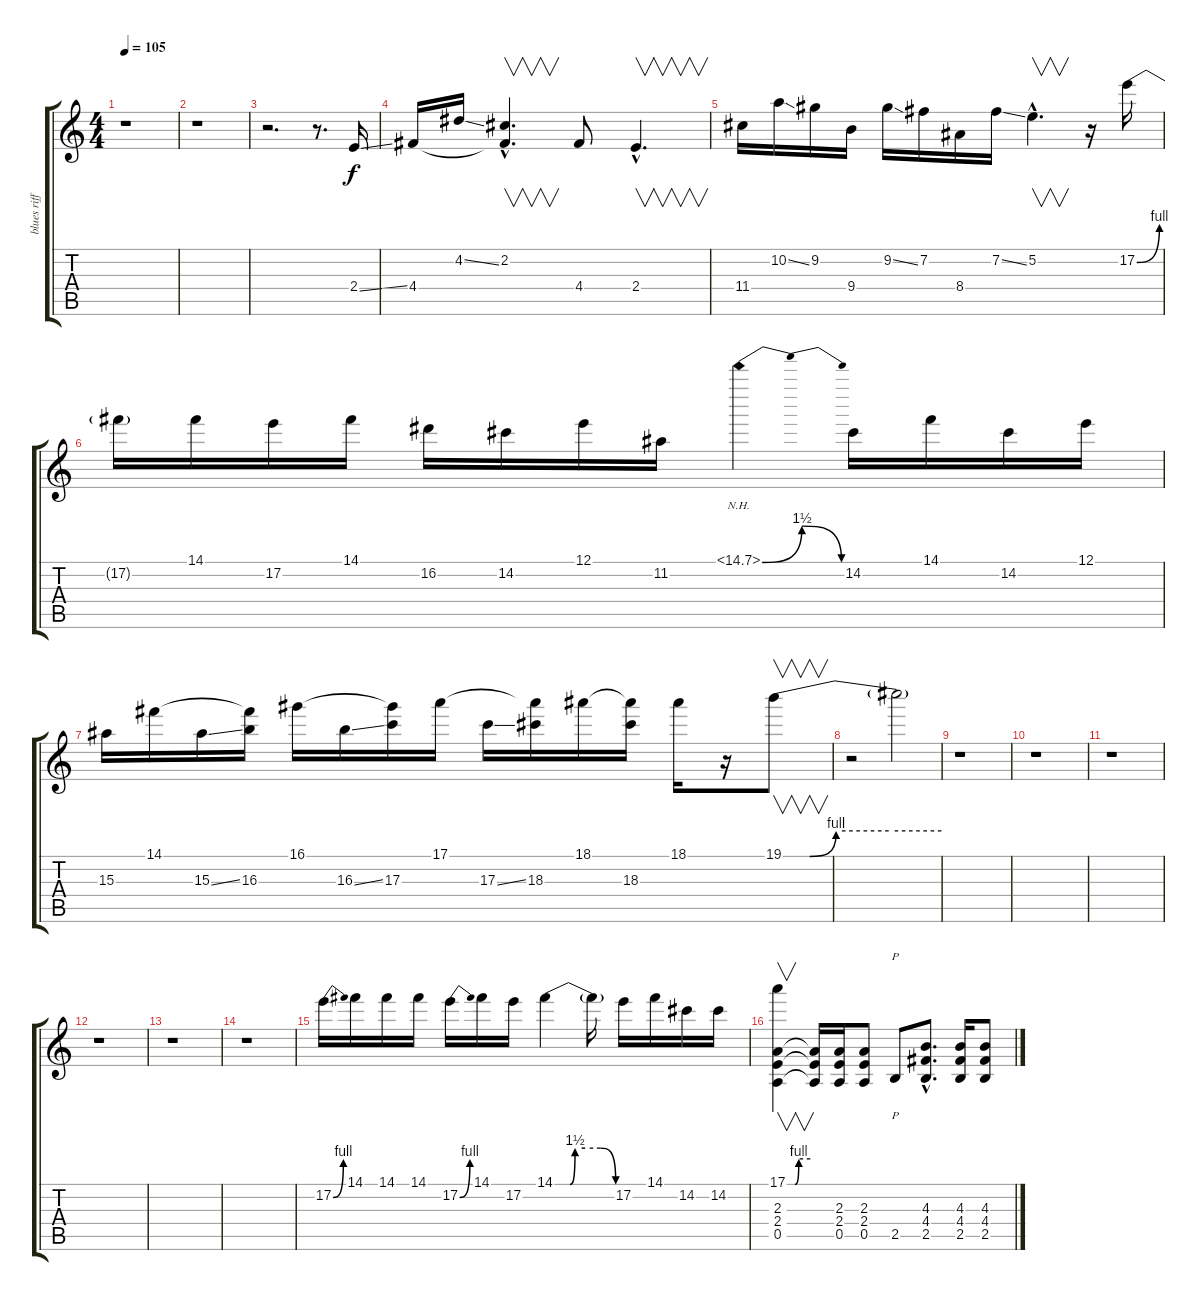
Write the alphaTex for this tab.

\track ("blues riff" "blues riff") {instrument distortionguitar}
\staff {score tabs}
\tuning (E4 B3 G3 D3 A2 E2) {hide}
\ts (4 4)
\tempo 105
\clef g2
\ks c
r.1{dy f} |
r.1 |
r.2{d} r.8{d} 2.4{ss}.16{volume 16} |
4.4.16 4.2{ss}.16 (2.2{hac} 4.4{hac t}).4{v d} 4.4.8 2.4{hac}.4{v d} |
11.4.16 10.2{ss}.16 9.2.16 9.4.16 9.2{ss}.16 7.2.16 8.4.16 7.2{ss}.16 5.2{hac}.4{v d} r.16 17.2{be (bend 0 0 60 4)}.16 |
17.2{t}.16 14.1.16 17.2.16 14.1.16 16.2.16 14.2.16 12.1.16 11.2.16 14.1{be (bendrelease 0 0 25 6 45 6 60 0) nh}.4 14.2.16 14.1.16 14.2.16 12.1.16 |
15.3.16 14.1.16 15.3{ss}.16 (14.1{t} 16.3).16 16.1.16 16.3{ss}.16 (16.1{t} 17.3).16 17.1.16 17.3{ss}.16 (17.1{t} 18.3).16 18.1.16 (18.1{t} 18.3).16 18.1.16 r.16 19.1{be (custom 0 0 10 0 20 4 40 4 60 4)}.8{v} |
r.2 19.1{t}.2 |
r.1 |
r.1 |
r.1 |
r.1 |
r.1 |
r.1 |
17.2{be (bend 0 0 60 4)}.16 14.1.16 14.1.16 14.1.16 17.2{be (bend 0 0 60 4)}.16 14.1.16 17.2.16 14.1{be (custom 0 0 15 0 20 6 30 6 45 6 60 0)}.4 14.1{t}.16 17.2.16 14.1.16 14.2.16 14.2.16 |
(17.1{be (custom 0 0 20 0 30 4 60 4)} 2.3 2.4 0.5).4{v volume 11} (2.3{t} 2.4{t} 0.5{t}).16 (2.3 2.4 0.5).16 (2.3 2.4 0.5).8 2.5.8{p} (4.3{hac} 4.4{hac} 2.5{hac}).8{d} (4.3 4.4 2.5).16 (4.3 4.4 2.5).8
